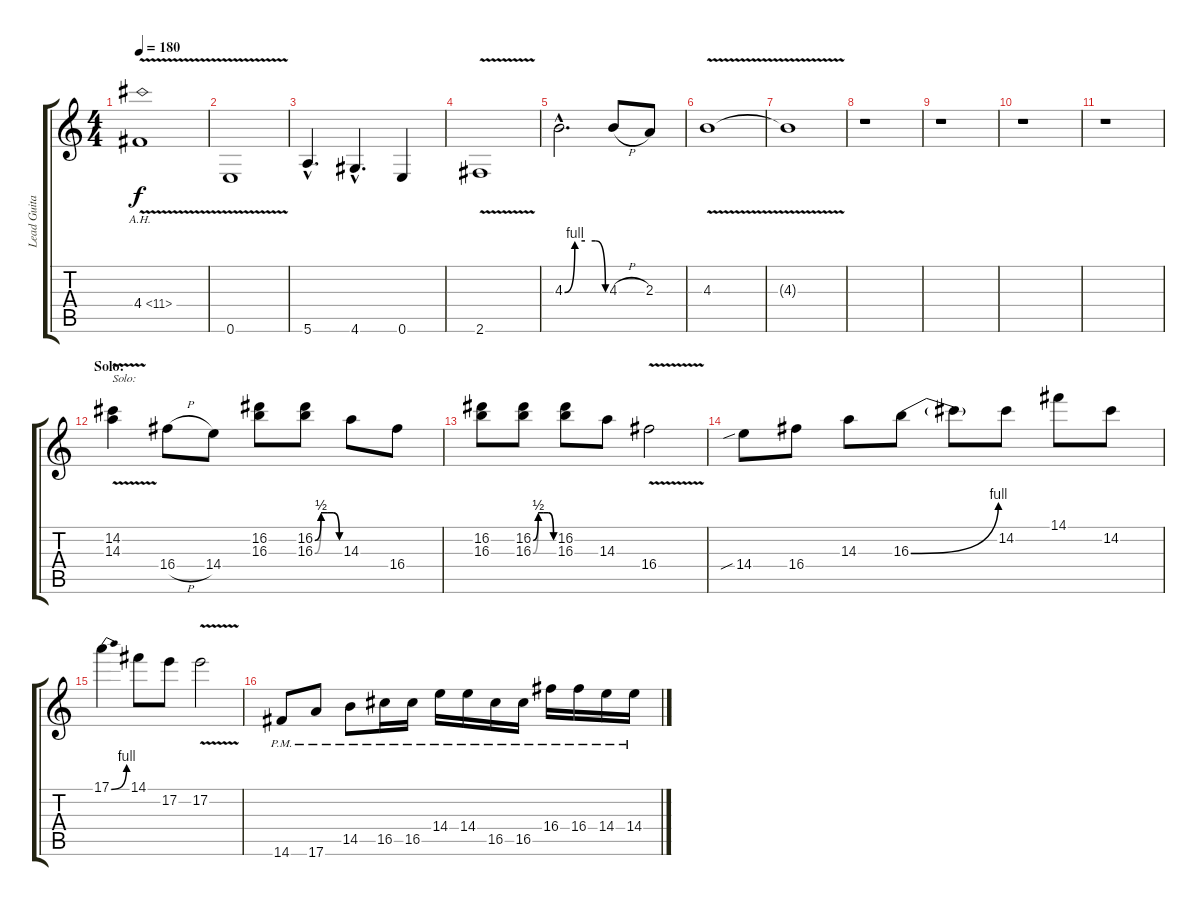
\track ("Lead Guitar I" "Lead Guita") {instrument distortionguitar}
\staff {score tabs}
\tuning (E4 B3 G3 D3 A2 E2) {hide}
\ts (4 4)
\tempo 180
\clef g2
\ks c
4.4{ah 7 v}.1{dy f} |
0.6{v}.1 |
5.6{hac}.4{d} 4.6{hac}.4{d} 0.6.4 |
2.6{v}.1 |
4.3{be (custom 0 0 15 4 30 4 45 4 60 0) hac}.2{d} 4.3{h}.8 2.3.8 |
4.3{v}.1 |
4.3{t}.1 |
r.1 |
r.1 |
r.1 |
r.1 |
\section ("" "Solo:")
(14.2{v} 14.3).4{txt "Solo:"} 16.4{h}.8 14.4.8 (16.2 16.3).8 (16.2{be (custom 0 0 15 2 30 2 45 2 60 0)} 16.3{be (custom 0 0 15 2 30 2 45 2 60 0)}).8 14.3.8 16.4.8 |
(16.2 16.3).8 (16.2{be (custom 0 0 15 2 30 2 45 2 60 0)} 16.3{be (custom 0 0 15 2 30 2 45 2 60 0)}).8 (16.2 16.3).8 14.3.8 16.4{v}.2 |
14.4{sib}.8 16.4.8 14.3.8 16.3{be (bend 0 0 60 4)}.8 16.3{t}.8 14.2.8 14.1.8 14.2.8 |
17.1{be (bend 0 0 60 4)}.4 14.1.8 17.2.8 17.2{v}.2 |
14.6{pm}.8 17.6{pm}.8 14.5{pm}.8 16.5{pm}.16 16.5{pm}.16 14.4{pm}.16 14.4{pm}.16 16.5{pm}.16 16.5{pm}.16 16.4{pm}.16 16.4{pm}.16 14.4{pm}.16 14.4{pm}.16
